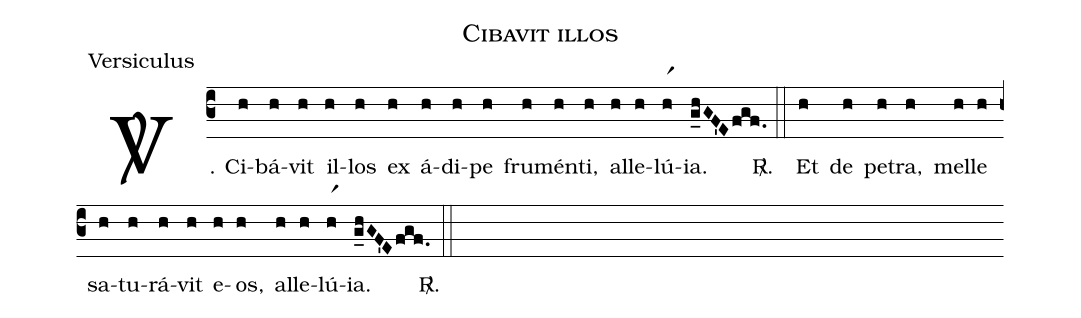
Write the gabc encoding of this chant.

name:Cibavit illos;
office-part:Versiculus;
%%
(c3)
<sp>V/</sp>. Ci(h)bá(h)vit(h) il(h)los(h) ex(h) á(h)di(h)pe(h) fru(h)mén(h)ti,(h) al(h)le(h)lú(hr1)ia.(g_hGF'Efgf.) <sp>R/</sp>.(::)
Et(h) de(h) pe(h)tra,(h) mel(h)le(h) sa(h)tu(h)rá(h)vit(h) e(h)os,(h) al(h)le(h)lú(hr1)ia.(g_hGF'Efgf.) <sp>R/</sp>.(::)
